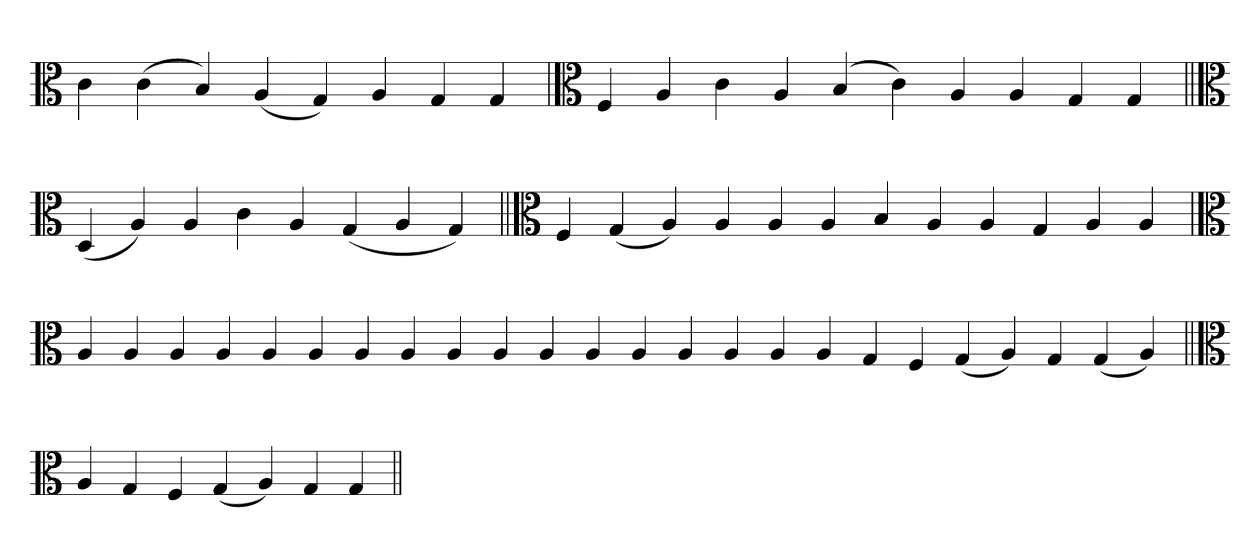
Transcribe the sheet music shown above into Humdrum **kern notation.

**kern
*part1
*staff1
*clefC3
=
4c
(4c
4B)
(4A
4G)
4A
4G
4G
=`
*clefC3
4F
4A
4c
4A
(4B
4c)
4A
4A
4G
4G
=||
*clefC3
(4D
4A)
4A
4c
4A
(4G
4A
4G)
=||
*clefC3
4F
(4G
4A)
4A
4A
4A
4B
4A
4A
4G
4A
4A
=
*clefC3
4A
4A
4A
4A
4A
4A
4A
4A
4A
4A
4A
4A
4A
4A
4A
4A
4A
4G
4F
(4G
4A)
4G
(4G
4A)
=||
*clefC3
4A
4G
4F
(4G
4A)
4G
4G
=||
*-
